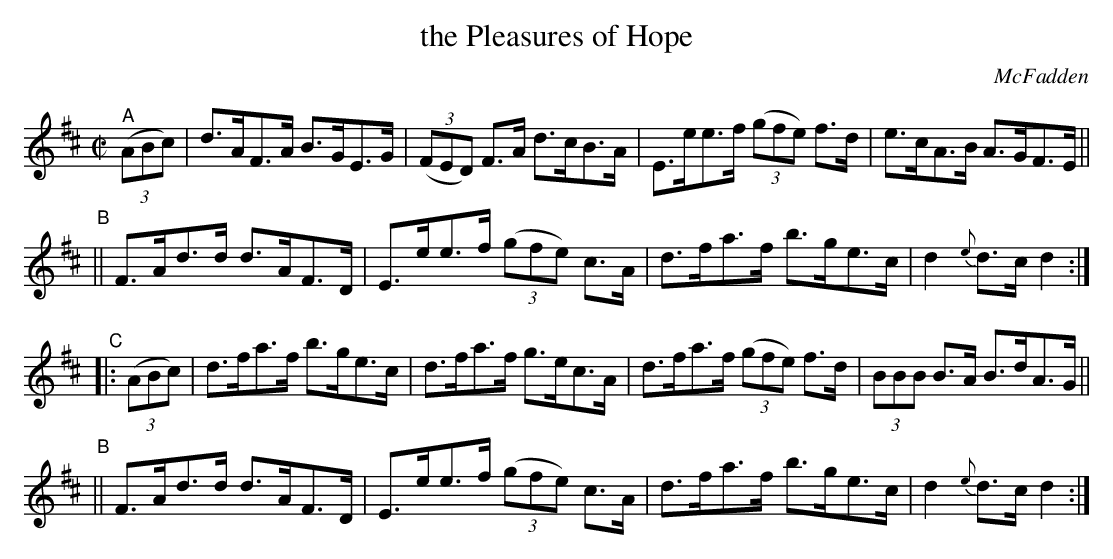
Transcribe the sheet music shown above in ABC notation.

X:1
T: the Pleasures of Hope
O: McFadden
M: C|
L: 1/8
K: D
"^A"(3(ABc) \
| d>AF>A B>GE>G | (3(FED) F>A d>cB>A | E>ee>f (3(gfe) f>d | e>cA>B A>GF>E ||
"^B"\
|| F>Ad>d d>AF>D | E>ee>f (3(gfe) c>A | d>fa>f b>ge>c | d2{e}d>c d2 :|
"^C"\
|: (3(ABc) | d>fa>f b>ge>c | d>fa>f g>ec>A | d>fa>f (3(gfe) f>d | (3BBB B>A B>dA>G ||
"^B"\
|| F>Ad>d d>AF>D | E>ee>f (3(gfe) c>A | d>fa>f b>ge>c | d2{e}d>c d2 :|
